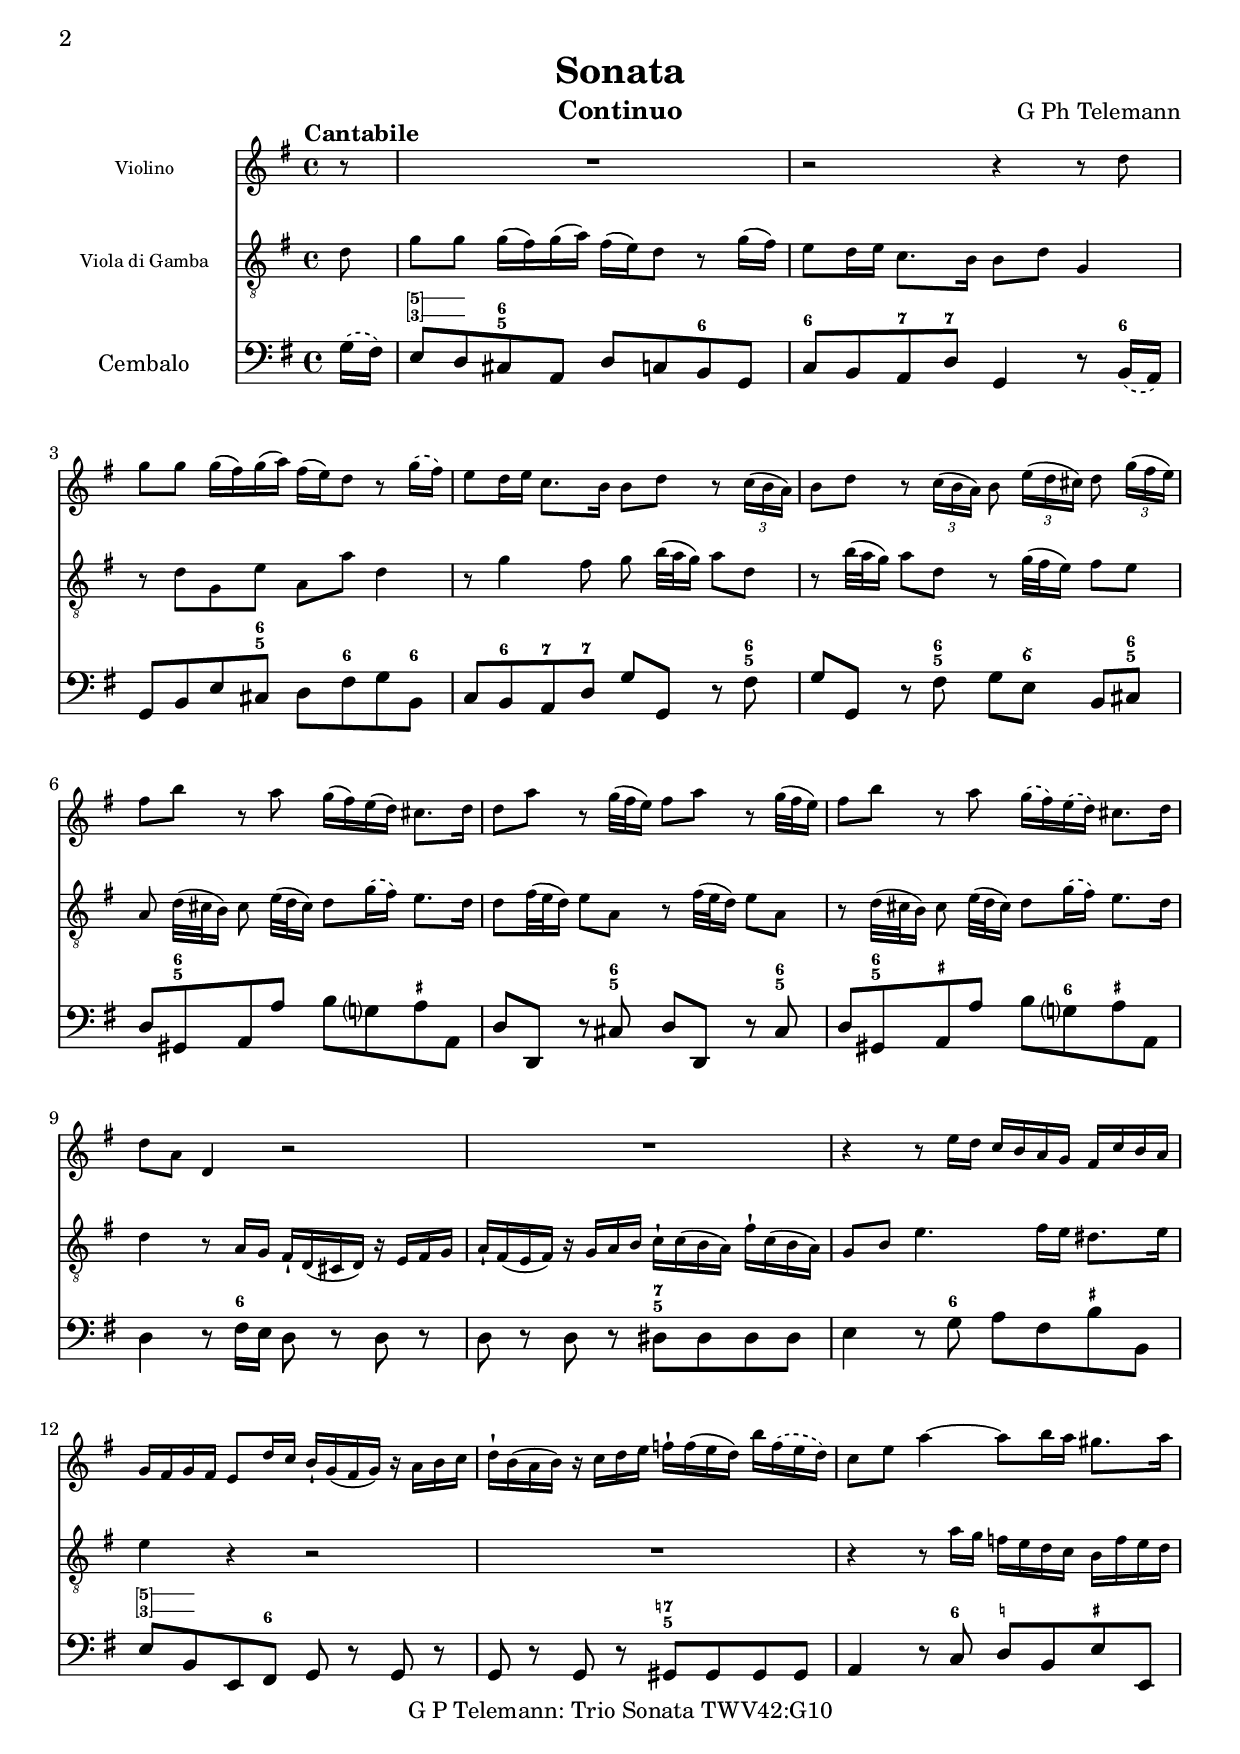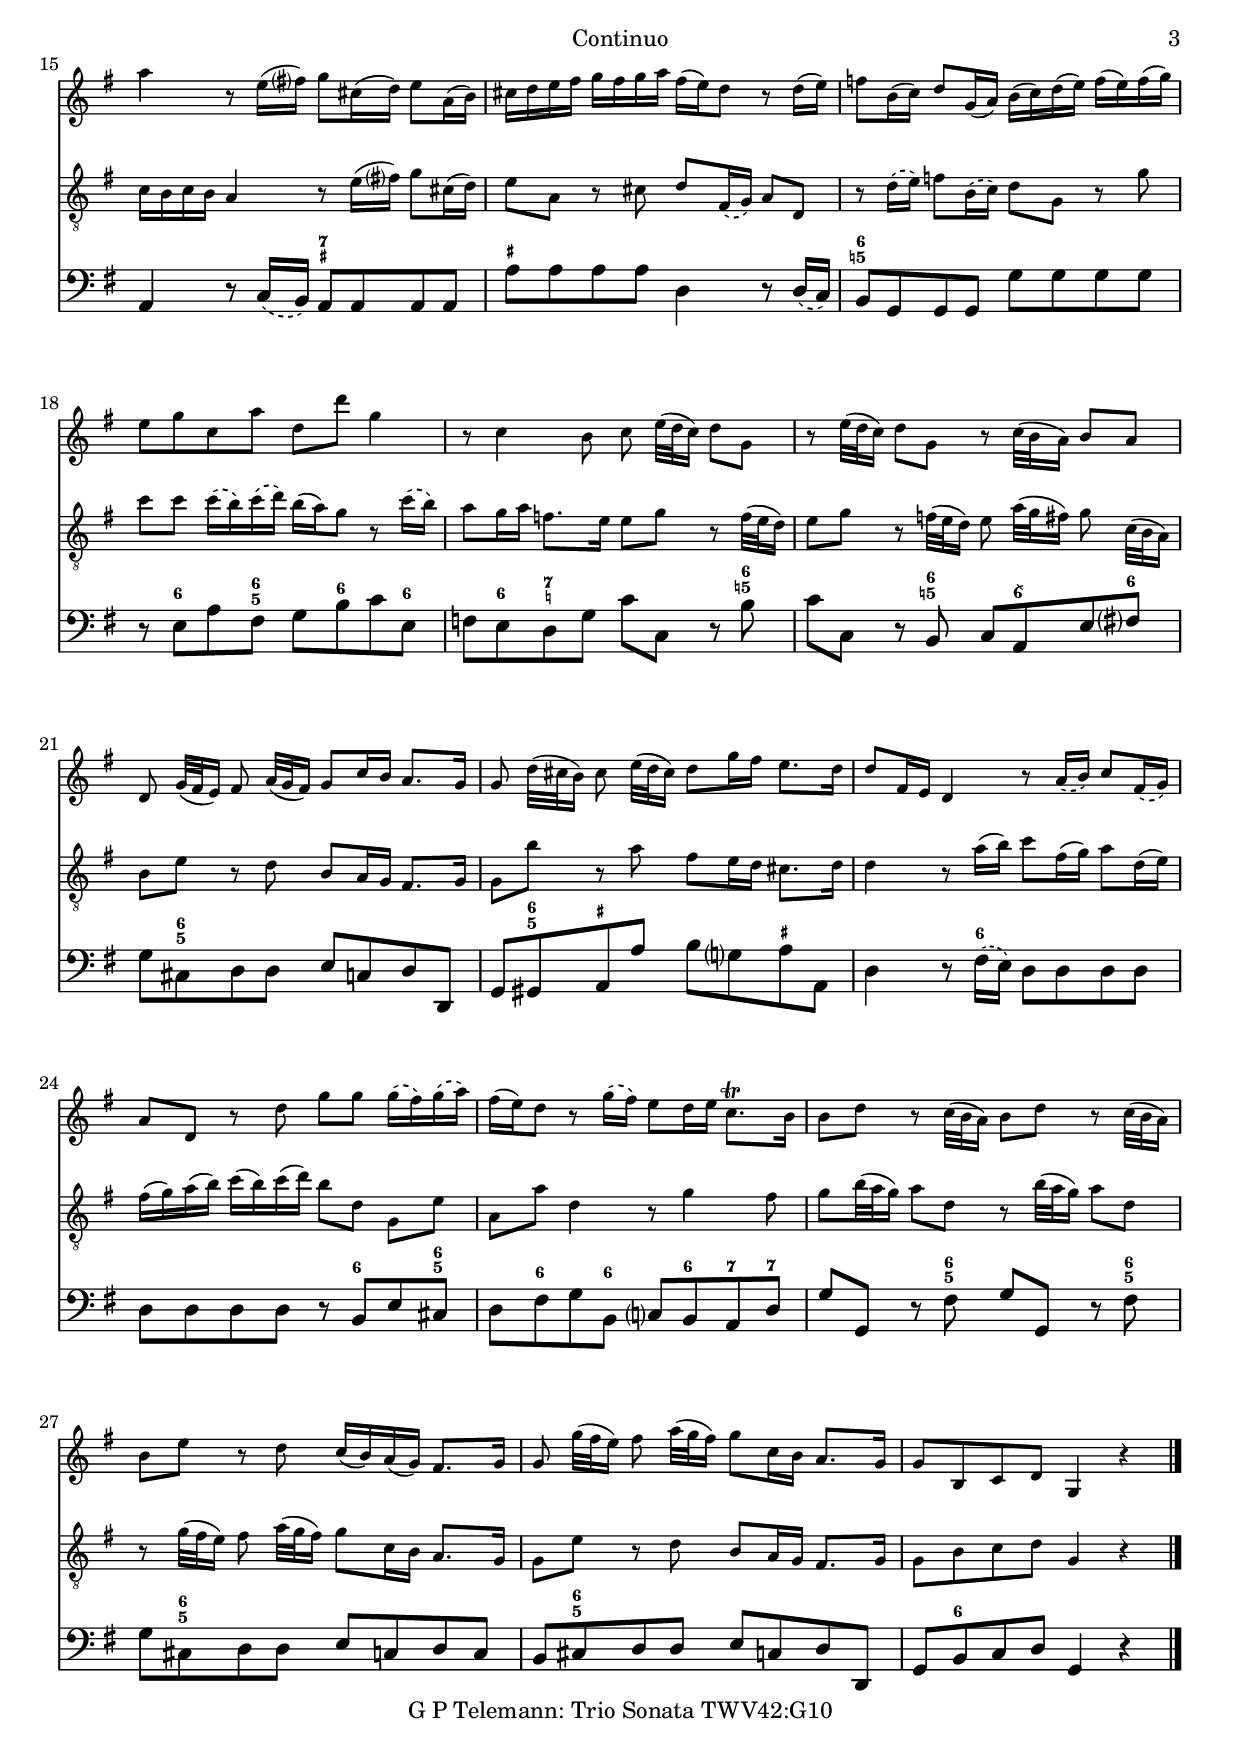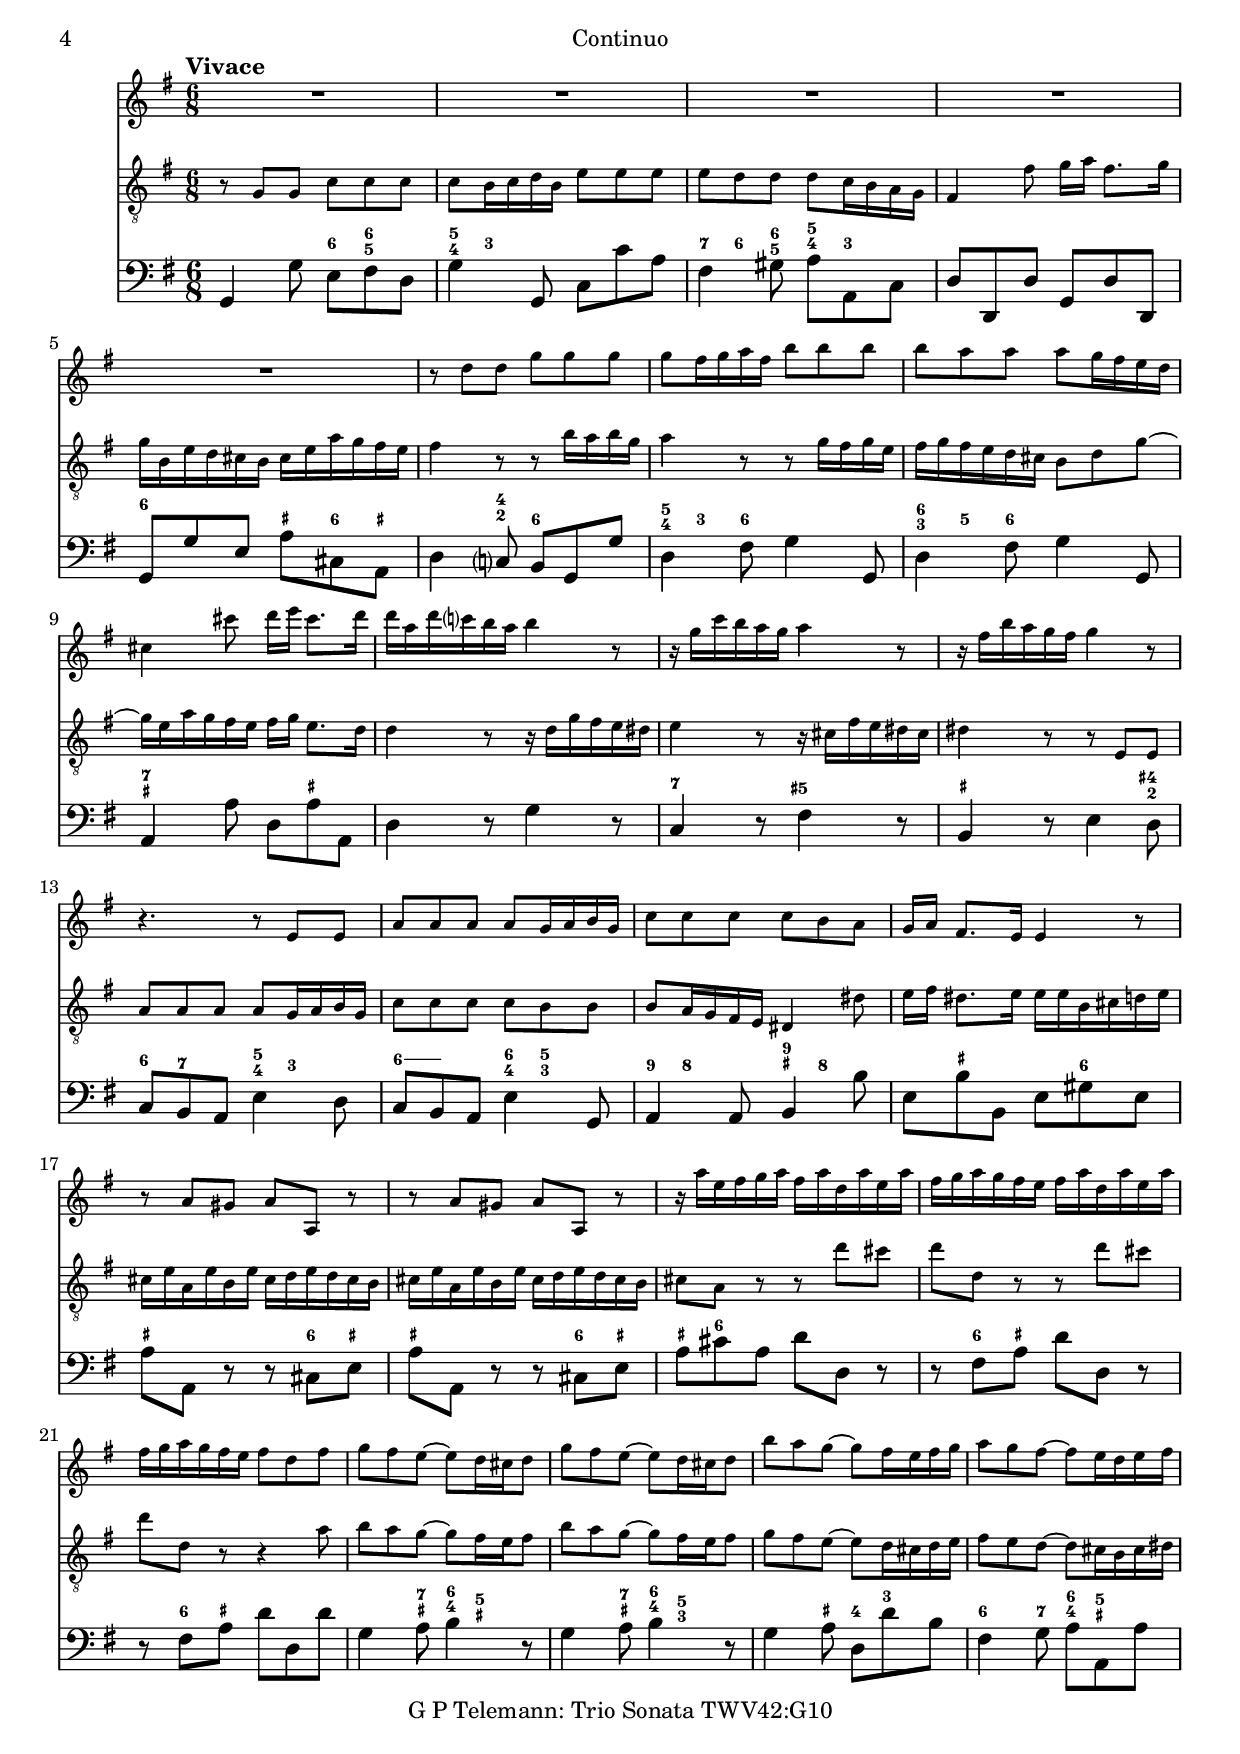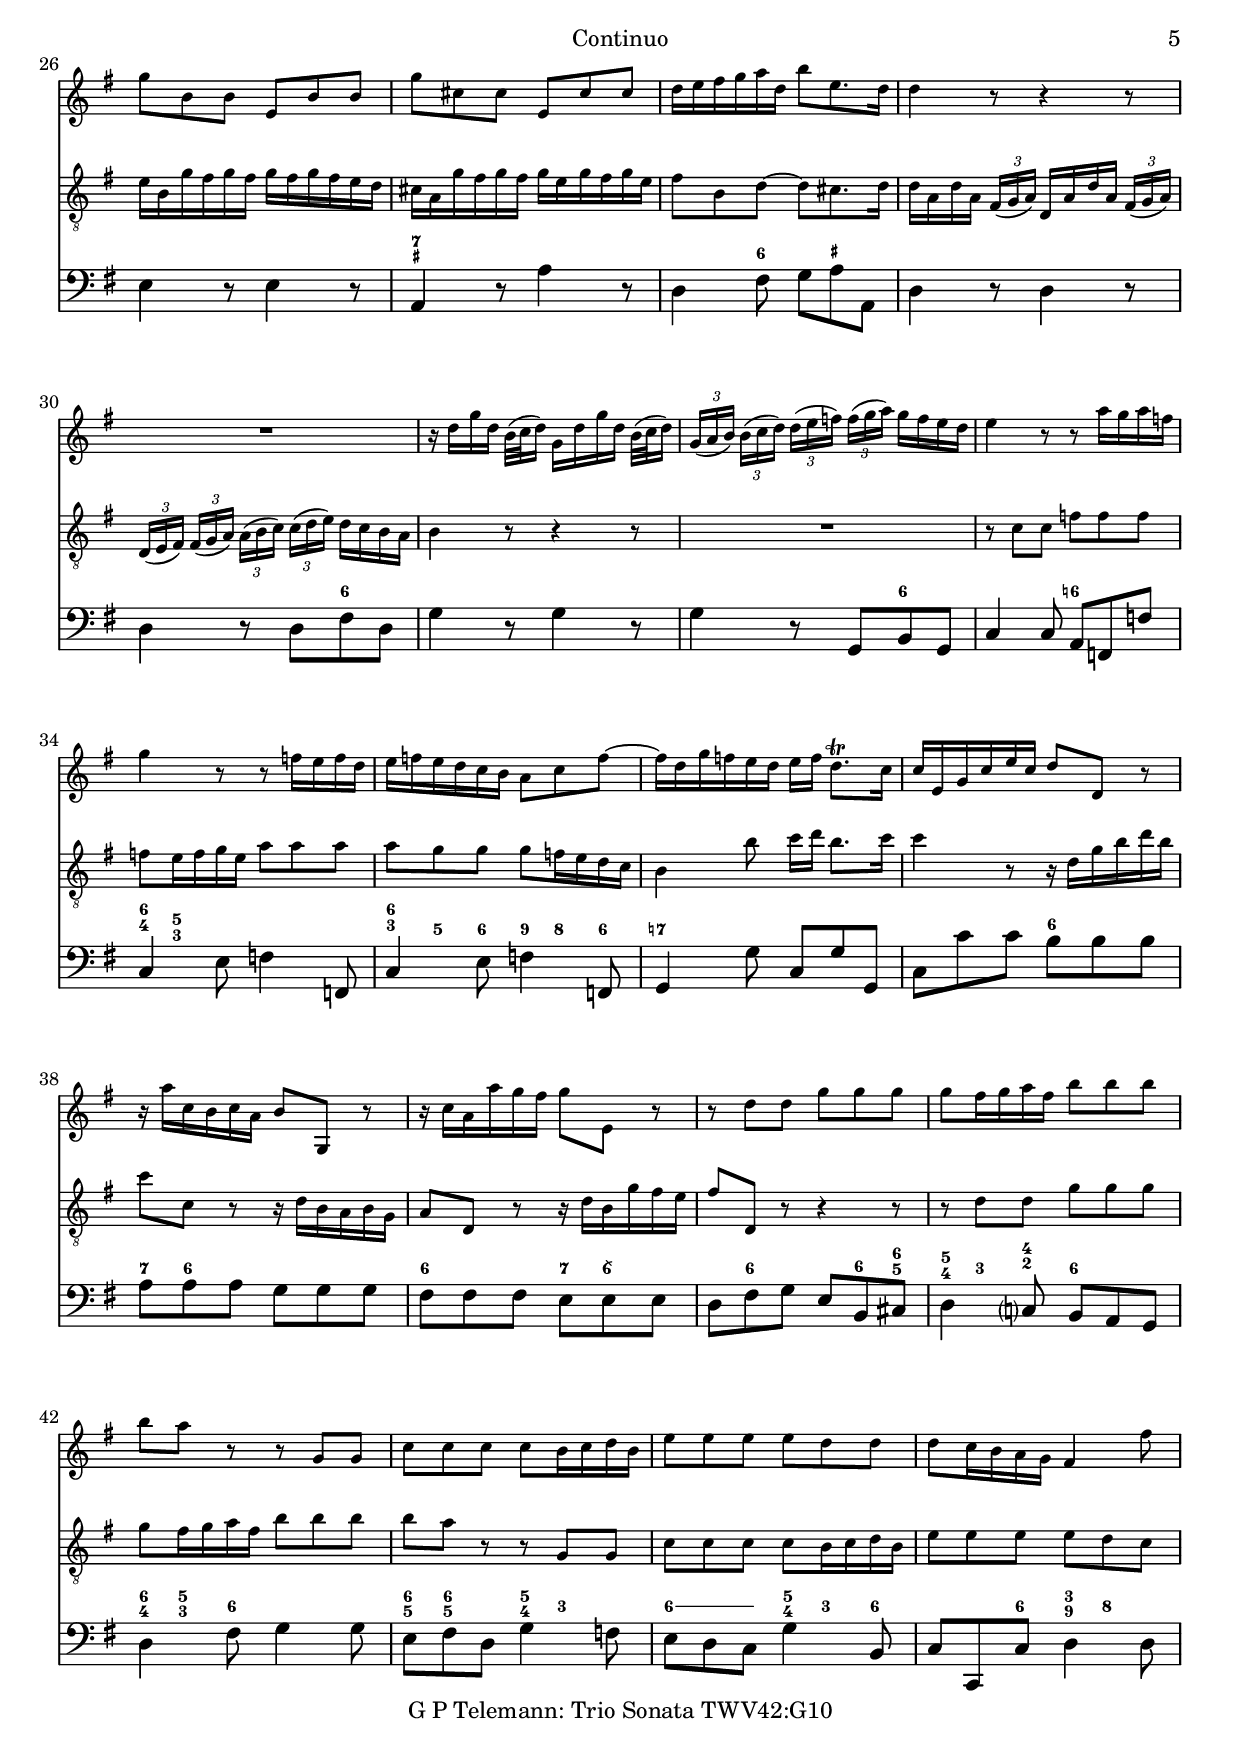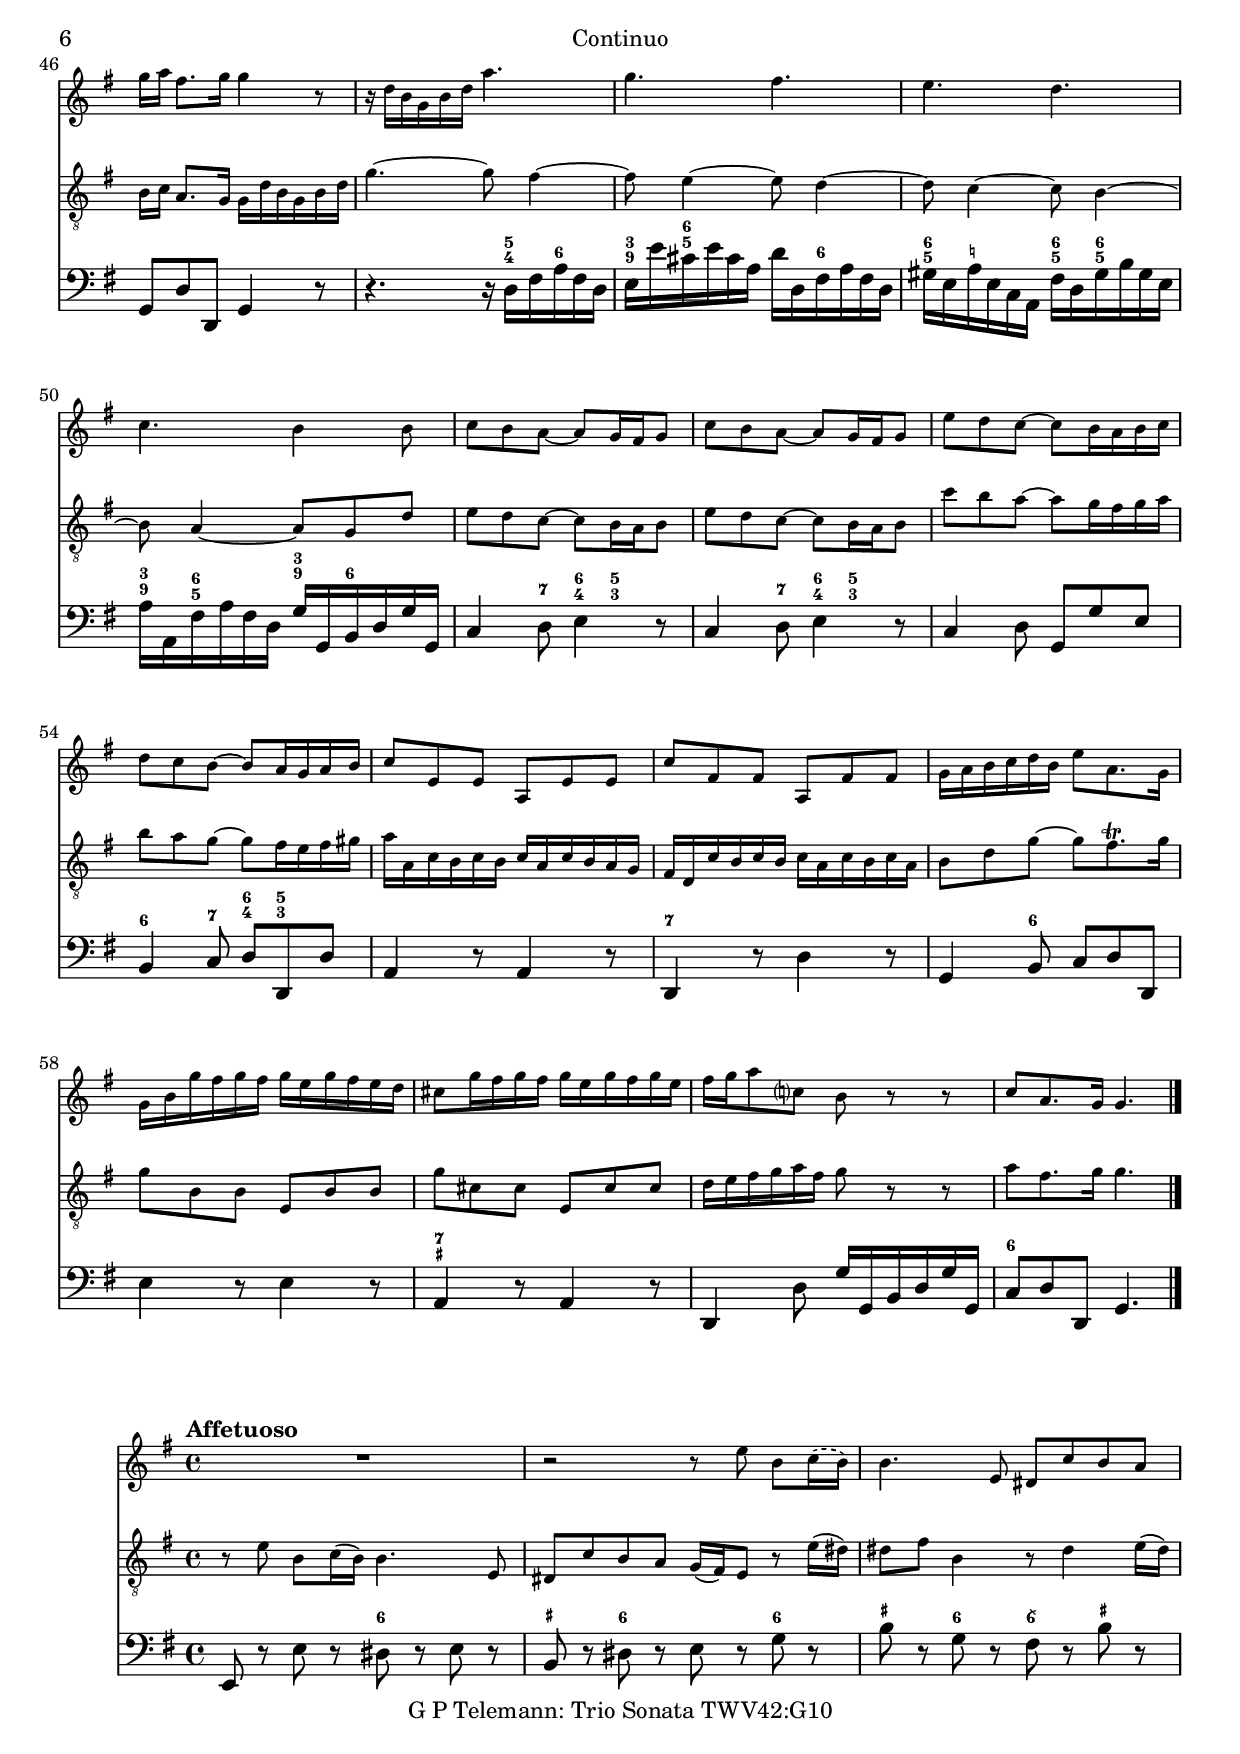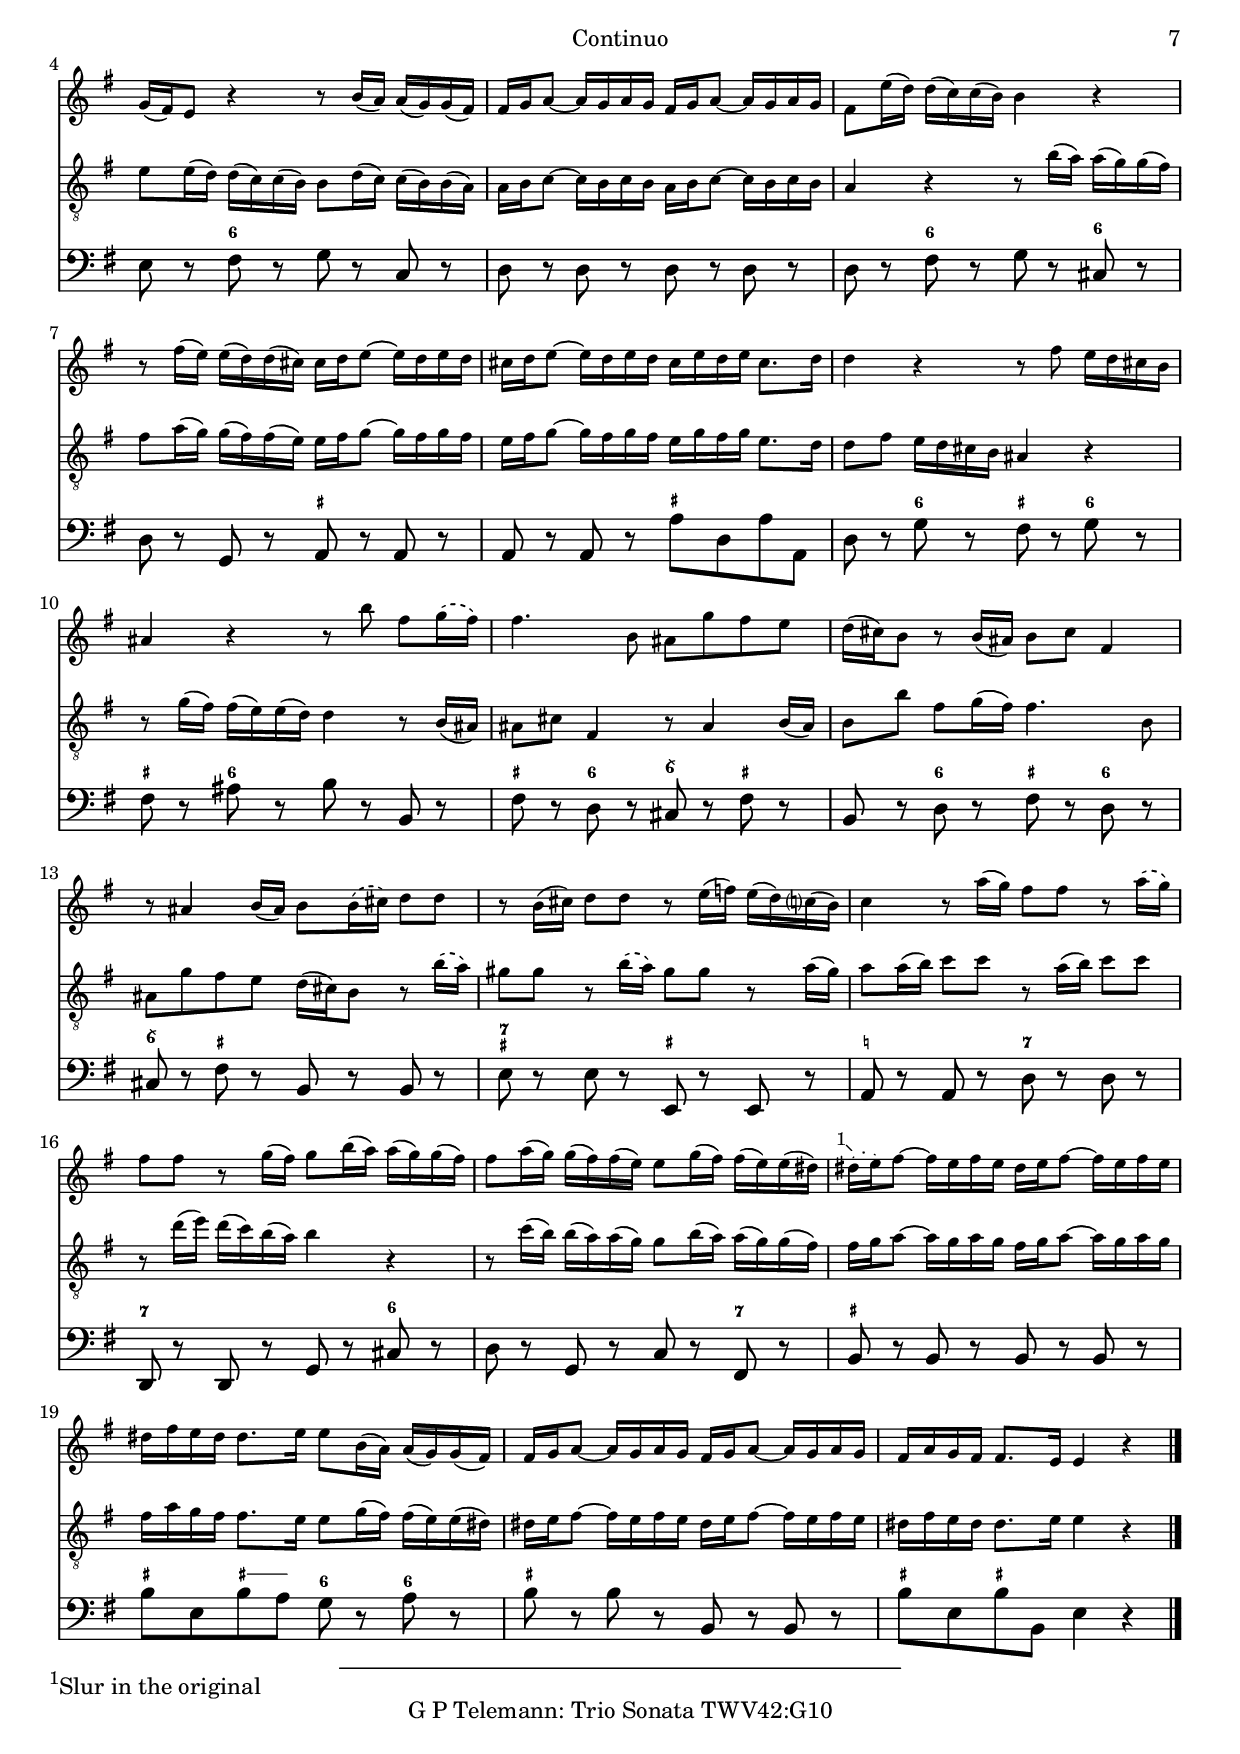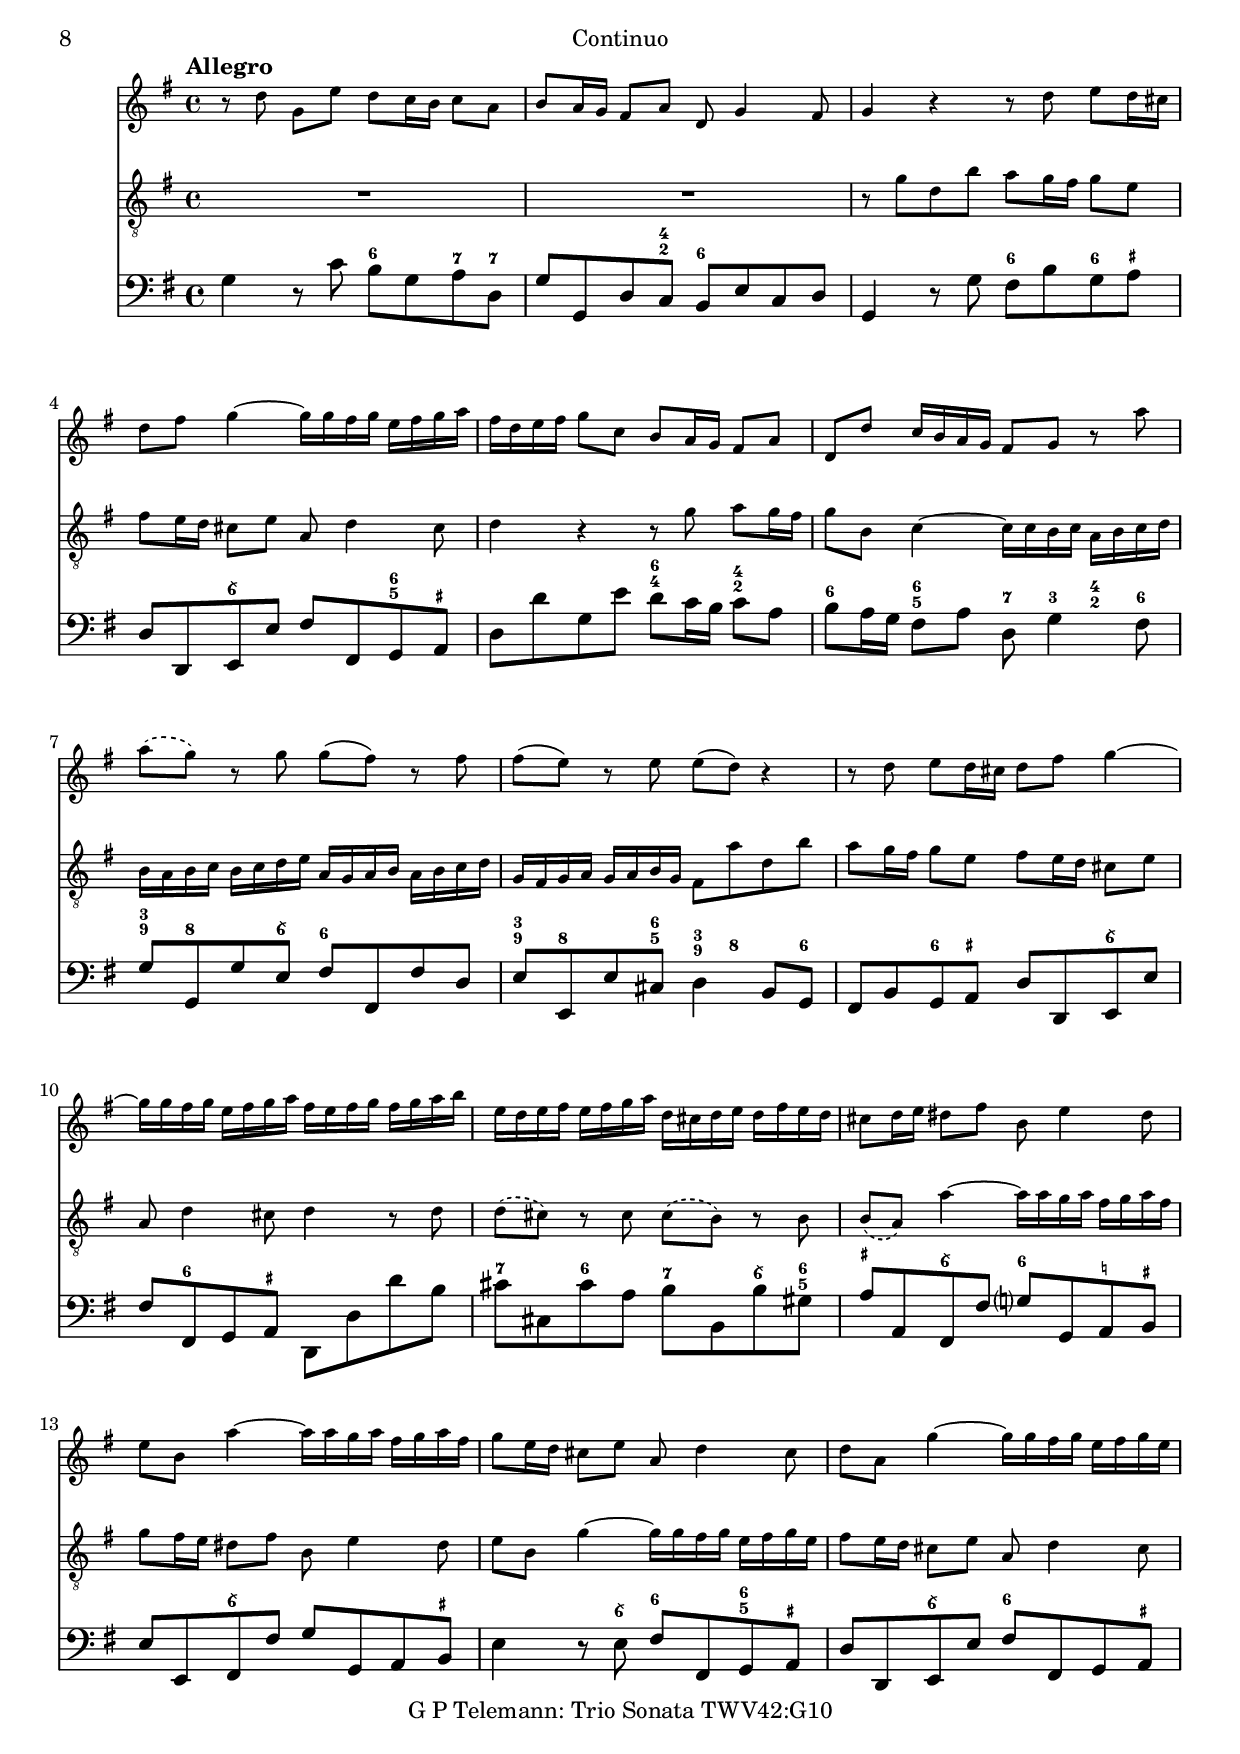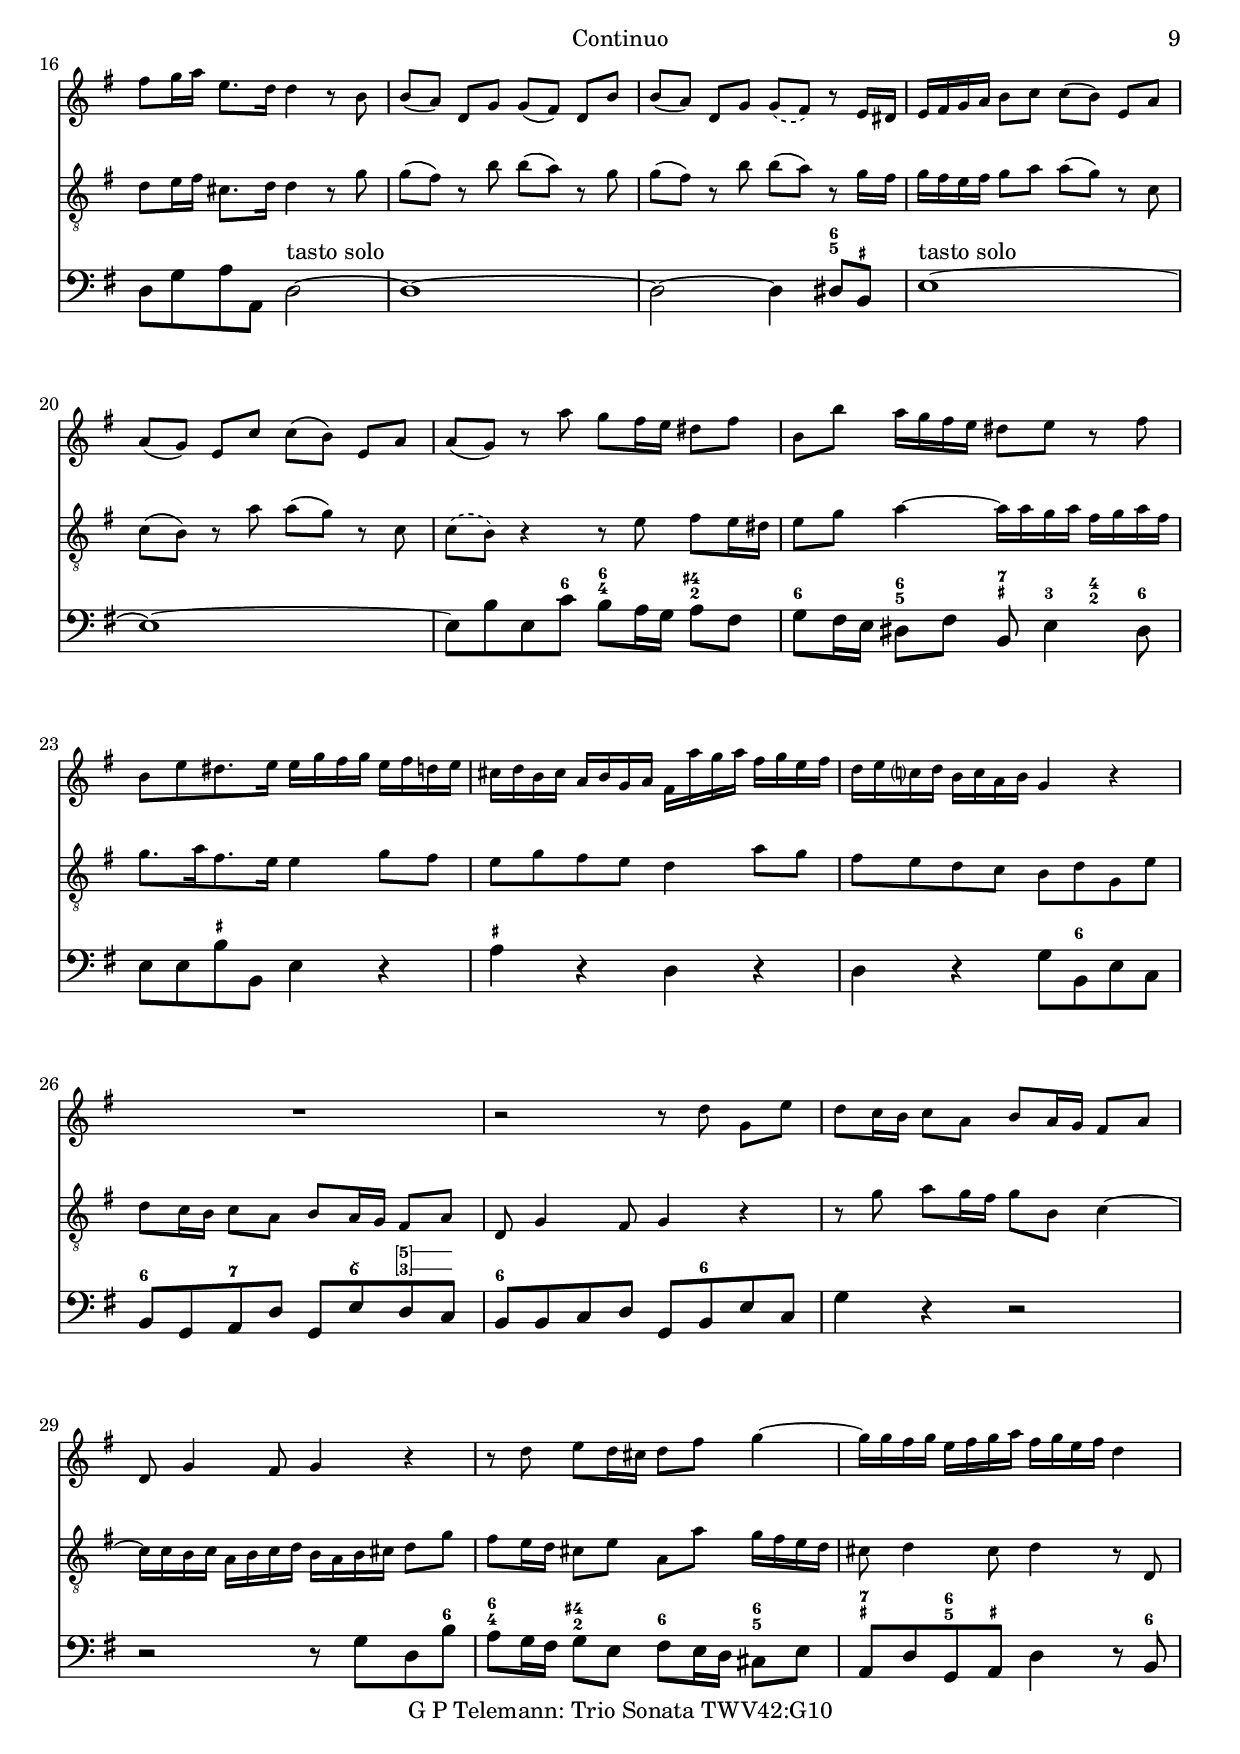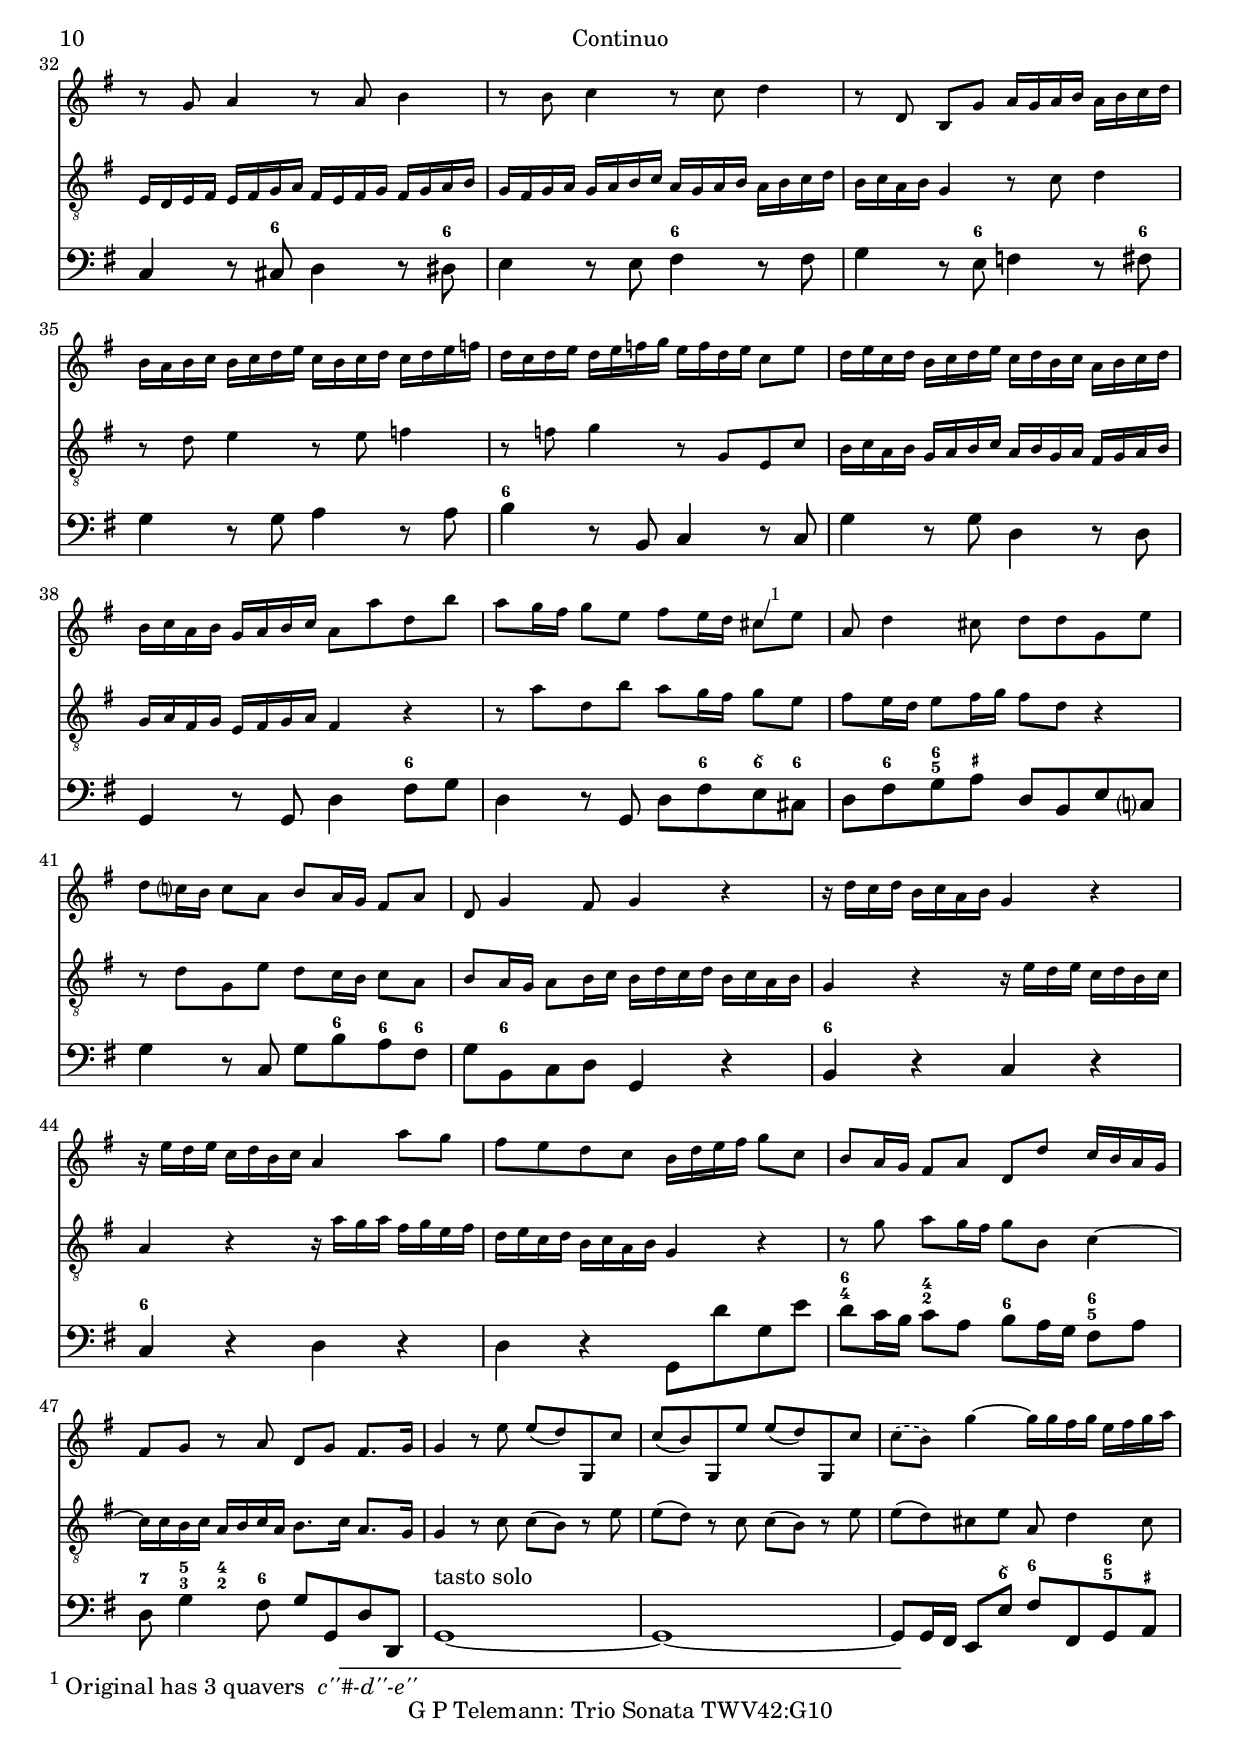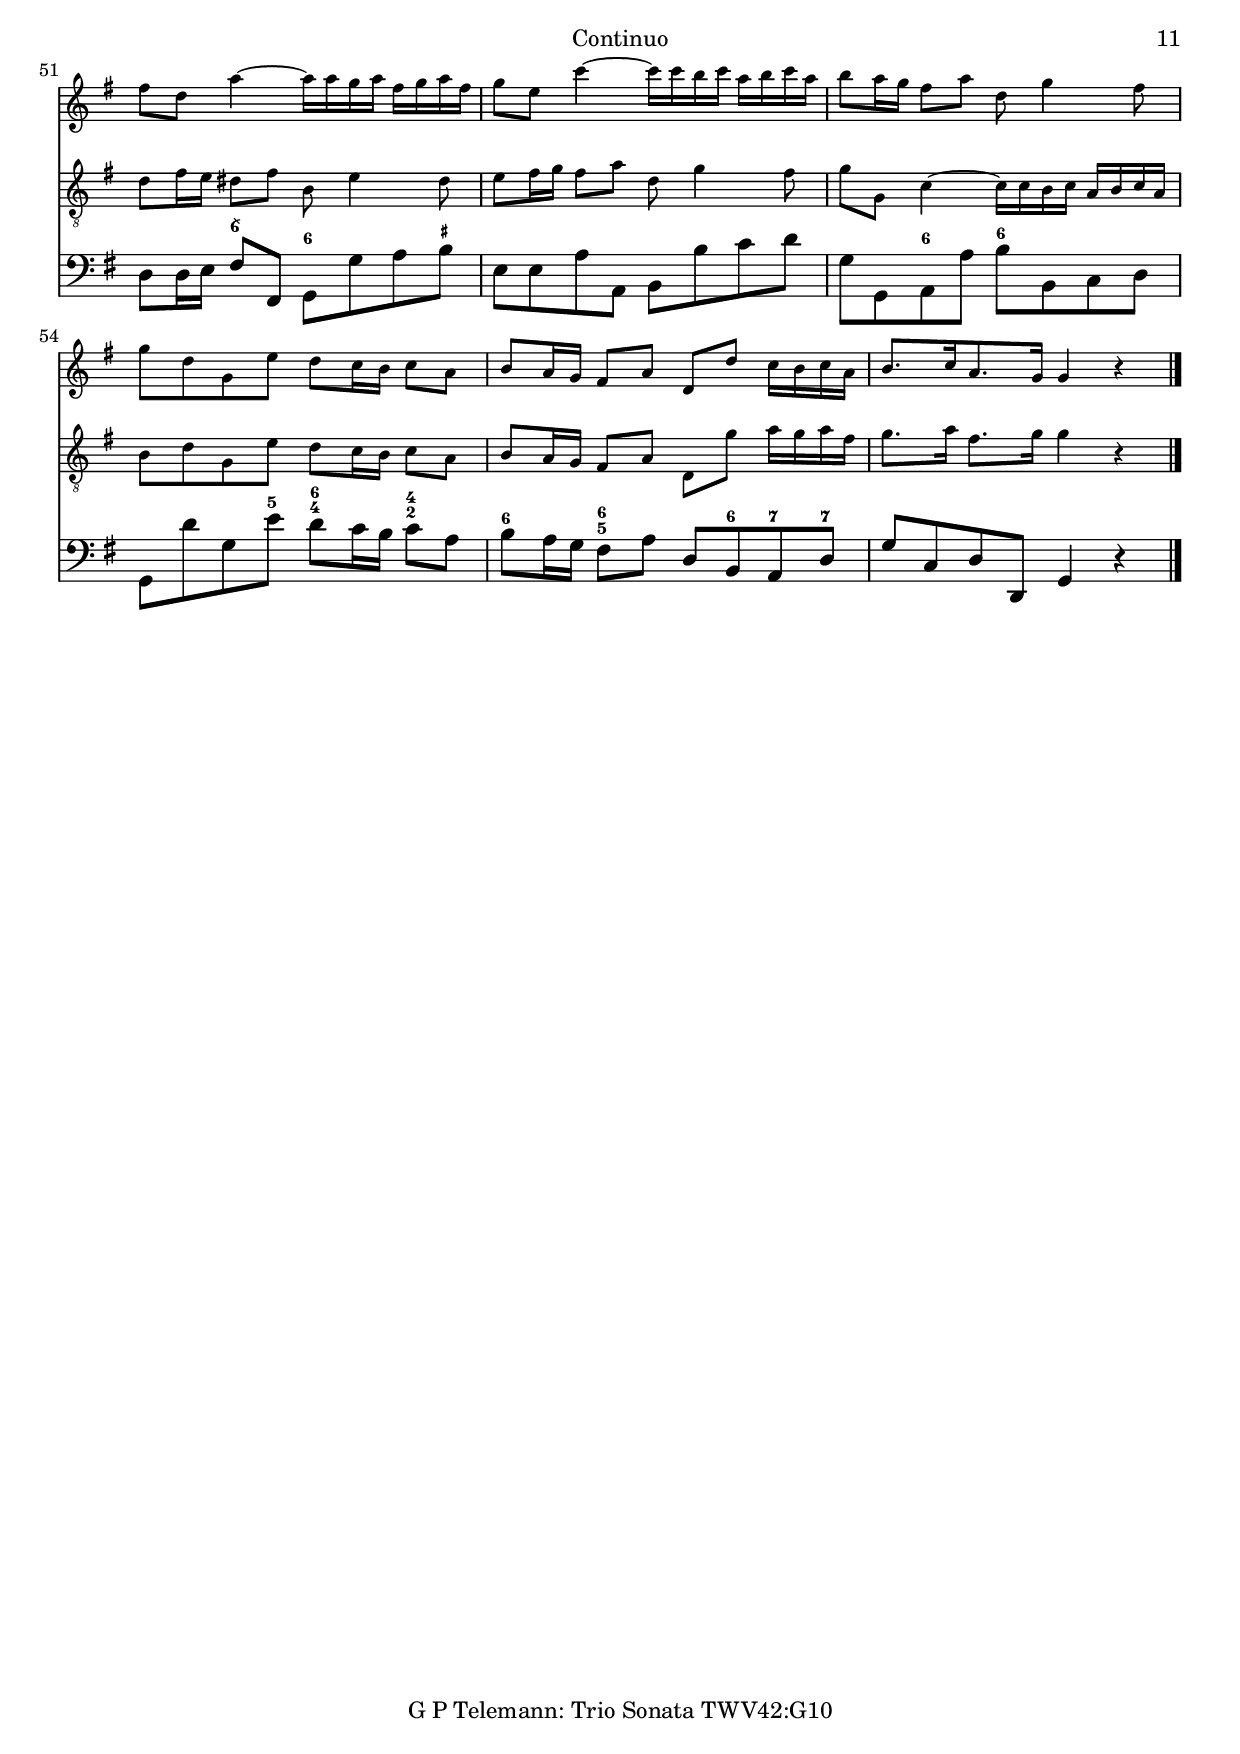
\version "2.18.2"
\language "english"

Instrument = "Continuo"

ClefGamba = \clef "treble_8"

\include "Global.ly"
\version "2.18.2"
\language "english"

\include "Global.ly"

violinA = \relative c'' {
  \globalA
  \clef treble
  r8
  R1
  r2 r4 r8 d |
  g g g16( fs) g( a) fs( e) d8 r \once\slurDashed g16( fs) |
  e8 d16 e c8. b16 b8 d r8 \tuplet 3/2 {c16( b a)} |
  b8 d r \tuplet 3/2 {c16( b a)} b8 \tuplet 3/2 {e16[( d cs])} d8 \tuplet 3/2 {g16[( fs e])} |
  fs8 b r a g16( fs) e( d) cs8. d16 |
  d8 a' r g32( fs e16) fs8 a r g32( fs e16) |
  fs8 b r a \slurDashed g16( fs) e( d) \slurSolid cs8. d16 |
  d8 a d,4 r2
  R1
  r4 r8 e'16 d c b a g fs c' b a |
  g fs g fs e8 d'16 c b-! g( fs g) r a b c |
  d-! b( a b) r c d e f-! f( e d) b' \once\slurDashed f( e d) |
  c8 e a4~ a8 b16 a gs8. a16 |
  a4 r8 e16( fs?) g8 cs,16( d) e8 a,16( b) |
  cs d e fs g fs g a fs( e) d8 r d16( e) |
  f8 b,16( c) d8 g,16( a) b( c) d( e) f( e) f( g) |
  e8 g c, a' d, d' g,4 |
  r8 c,4 b8 c e32([ d c16)] d8 g, |
  r8 e'32( d c16) d8 g, r8 c32( b a16) b8 a |
  d, g32([ fs e16)] fs8 a32([ g fs16)] g8 c16 b a8. g16 |
  g8 d'32([ cs b16)] cs8 e32([ d cs16)] d8 g16 fs e8. d16 |
  d8 fs,16 e d4 r8 \slurDashed a'16( b) c8 fs,16( g) \slurSolid |
  a8 d, r d' g g \slurDashed g16( fs) g( a) \slurSolid |
  fs( e) d8 r \once\slurDashed g16( fs) e8 d16 e c8.\trill b16 |
  b8 d r c32( b a16) b8 d r c32( b a16) |
  b8 e r d c16( b) a( g) fs8. g16 |
  g8 g'32[( fs e16]) fs8 a32[( g fs16]) g8 c,16 b a8. g16 |
  g8 b, c d g,4 r
  \bar "|."
  
}

violinB = \relative c'' {
  \globalB
  \clef treble
  \compressFullBarRests
  R2.*5
  r8 d d g g g |
  g fs16 g a fs b8 b b |
  b a a a g16 fs e d |
  cs4 cs'8 d16[ e] cs8. d16 |
  d a d c? b a b4 r8 |
  r16 g c b a g a4 r8 |
  r16 fs b a g fs g4 r8 |
  r4. r8 e, e |
  a a a a g16 a b g |
  c8 c c c b a |
  g16[ a] fs8. e16 e4 r8 |
  r a gs a a, r |
  r a' gs a a, r |
  r16 a'' e fs g a fs a d, a' e a |
  fs g a g fs e fs a d, a' e a |
  fs g a g fs e fs8 d fs |
  g fs e~ e d16 cs d8 |
  g fs e~ e d16 cs d8 |
  b' a g~ g fs16 e fs g |
  a8 g fs~ fs e16 d e fs |
  g8 b, b e, b' b |
  g' cs, cs e, cs' cs |
  d16 e fs g a d, b'8 e,8. d16 |
  d4 r8 r4 r8 |
  R2.
  r16 d g d b32[( c d16]) g, d' g d b32[( c d16]) |
  \tuplet 3/2 8 {g,16( a b) b([ c d)] d( e f) f[( g a])} g f e d |
  e4 r8 r a16 g a f |
  g4 r8 r f16 e f d |
  e f e d c b a8 c f~ |
  f16 d g f e d e[ f] d8.\trill c16 |
  c e, g c e c d8 d, r |
  r16 a'' c, b c a b8 g, r |
  r16 c' a a' g fs g8 e, r |
  r8 d' d g g g |
  g fs16 g a fs b8 b b |
  b a r r g, g |
  c c c c b16 c d b |
  e8 e e e d d |
  d c16 b a g fs4 fs'8 |
  g16[ a] fs8. g16 g4 r8 |
  r16 d b g b d a'4. |
  g fs |
  e d |
  c b4 b8 |
  c b a~ a g16 fs g8 |
  c b a~ a g16 fs g8 |
  e' d c~ c b16 a b c |
  d8 c b~ b a16 g a b |
  c8 e, e a, e' e |
  c' fs, fs a, fs' fs |
  g16 a b c d b e8 a,8. g16 |
  g16 b g' fs g fs g e g fs e d |
  cs8 g'16 fs g fs g e g fs g e |
  fs g a8 c,? b r r |
  c a8. g16 g4.
  \bar "|."
}

violinC = \relative c'' {
  \globalC
  \clef treble
  R1
  r2 r8 e b \once\slurDashed c16( b) |
  b4. e,8 ds c' b a |
  g16( fs) e8 r4 r8 b'16( a) a( g) g( fs) |
  fs g a8~ a16 g a g fs g a8~ a16 g a g |
  fs8 e'16( d) d( c) c( b) b4 r |
  r8 fs'16( e) e( d) d( cs) cs d e8~ e16 d e d |
  cs d e8~ e16 d e d cs e d e cs8. d16 |
  d4 r r8 fs e16 d cs b |
  as4 r r8 b' fs \once\slurDashed g16( fs) |
  fs4. b,8 as g' fs e |
  d16( cs) b8 r b16( as) b8 cs fs,4 |
  r8 as4 b16( as) b8 \once\slurDashed b16( cs) d8 d |
  r b16( cs) d8 d r e16( f) e( d) c?( b) |
  c4 r8 a'16( g) fs8 fs r \once\slurDashed a16( g) |
  fs8 fs r g16( fs) g8 b16( a) a( g) g( fs) |
  fs8 a16( g) g( fs) fs( e) e8 g16( fs) fs( e) e( ds) |
  \once\slurDotted ds^\footnote #'(-0.5 . 0.5) \markup {"Slur in the original"} ( e) fs8~ fs16 e fs e ds e fs8~ fs16 e fs e |
  ds fs e ds ds8. e16 e8 b16( a) a( g) g( fs) |
  fs g a8~ a16 g a g fs g a8~ a16 g a g |
  fs a g fs fs8. e16 e4 r
  \bar "|."
}

violinD = \relative c'' {
  \globalD
  \clef treble
  r8 d g,[ e'] d c16 b c8 a |
  b a16 g fs8 a d, g4 fs8 |
  g4 r r8 d' e d16 cs |
  d8 fs g4~ g16 g fs g e fs g a |
  fs d e fs g8 c, b a16 g fs8 a |
  d, d' c16 b a g fs8 g r a' |
  \once\slurDashed a( g) r g g( fs) r fs |
  fs( e) r e e( d) r4 |
  r8 d e d16 cs d8 fs g4~ |
  g16 g fs g e fs g a fs e fs g fs g a b |
  e, d e fs e fs g a d, cs d e d fs e d |
  cs8 d16 e ds8 fs b, e4 ds8 |
  e b a'4~ a16 a g a fs g a fs |
  g8 e16 d cs8 e a, d4 cs8 |
  d a g'4~ g16 g fs g e fs g e |
  fs8 g16 a e8. d16 d4 r8 b |
  b([ a)] d, g g[( fs]) d b' |
  b([ a)] d, g \once\slurDashed g( fs) r e16 ds |
  e fs g a b8 c c[( b]) e, a |
  a[( g]) e c' c[( b]) e, a |
  a( g) r a' g fs16 e ds8 fs |
  b, b' a16 g fs e ds8 e r fs |
  b,[ e ds8. e16] e g fs g e fs d e |
  cs d b cs a b g a fs a' g a fs g e fs |
  d e c? d b c a b g4 r |
  R1
  r2 r8 d' g,[ e'] |
  d c16 b c8 a b a16 g fs8 a |
  d, g4 fs8 g4 r |
  r8 d' e d16 cs d8 fs g4~ |
  g 16 g fs g e fs g a fs g e fs d4 |
  r8 g, a4 r8 a b4 |
  r8 b c4 r8 c d4 |
  r8 d, b[ g'] a16 g a b a b c d |
  b a b c b c d e c b c d c d e f |
  d c d e d e f g e f d e c8 e |
  d16 e c d b c d e c d b c a b c d |
  b c a b g a b c a8 a' d, b' |
  a g16 fs g8 e fs e16 d \footnote #'(0.5 . 1.8) \markup {" Original has 3 quavers " \italic "c''#-d''-e''"} cs8 e |
  a,8 d4 cs8 d d g, e' |
  d c?16 b c8 a b a16 g fs8 a |
  d, g4 fs8 g4 r |
  r16 d' c d b c a b g4 r |
  r16 e' d e c d b c a4 a'8 g |
  fs e d c b16 d e fs g8 c, |
  b a16 g fs8 a d, d' c16 b a g |
  fs8 g r a d, g fs8. g16 |
  g4 r8 e' e( d) g,, c' |
  c( b) g, e'' e( d) g,, c' |
  \once\slurDashed c( b) g'4~ g16 g fs g e fs g a |
  fs8 d a'4~ a16 a g a fs g a fs |
  g8 e c'4~ c16 c b c a b c a |
  b8 a16 g fs8 a d, g4 fs8 |
  g d g, e' d c16 b c8 a |
  b a16 g fs8 a d, d' c16 b c a |
  b8.[ c16 a8. g16] g4 r
  \bar "|."
}

\version "2.18.2"
\language "english"

\include "Global.ly"

gambaA = \relative c' {
  \globalA
  \ClefGamba
  d8 |
  g g g16( fs) g( a) fs( e) d8 r g16( fs) |
  e8 d16 e c8. b16 b8 d g,4 |
  r8 d' g, e' a, a' d,4 |
  r8 g4 fs8 g b32[( a g16]) a8 d, |
  r b'32[( a g16]) a8 d, r g32[( fs e16]) fs8 e |
  a, d32[( cs b16]) cs8 e32[( d cs16]) d8 \once\slurDashed g16( fs) e8. d16 |
  d8[ fs32( e d16]) e8 a, r fs'32[( e d16]) e8 a, |
  r d32[( cs b16]) cs8 e32[( d cs16]) d8 \once\slurDashed g16( fs) e8. d16 |
  d4 r8 a16 g fs-! d( cs d) r e fs g |
  a-! fs( e fs) r g a b c-! c( b a) fs'-! c( b a) |
  g8 b e4. fs16 e ds8. e16 |
  e4 r r2 |
  R1
  r4 r8 a16 g f e d c b f' e d |
  c b c b a4 r8 e'16( fs?) g8 cs,16( d) |
  e8 a, r cs d \slurDashed fs,16( g) a8 d, |
  r d'16( e) f8 b,16( c) d8 g, r g' |
  c c c16( b) c( d) \slurSolid b( a) g8 r \once\slurDashed c16( b) |
  a8 g16 a f8. e16 e8 g r f32( e d16) |
  e8 g r f32( e d16) e8 a32[( g fs16]) g8 c,32[( b a16]) |
  b8 e r d b a16 g fs8. g16 |
  g8 b' r a fs e16 d cs8. d16 |
  d4 r8 a'16( b) c8 fs,16( g) a8 d,16( e) |
  fs( g) a( b) c( b) c( d) b8[ d,] g, e' |
  a, a' d,4 r8 g4 fs8 |
  g b32( a g16) a8 d, r b'32( a g16) a8 d, |
  r g32( fs e16) fs8 a32[( g fs16]) g8 c,16 b a8. g16 |
  g8 e' r d b a16 g fs8. g16 |
  g8 b c d g,4 r
  \bar "|."
}

gambaB = \relative c' {
  \globalB
  \ClefGamba
  r8 g g c c c |
  c b16 c d b e8 e e |
  e d d d c16 b a g |
  fs4 fs'8 g16[ a] fs8. g16 |
  g b, e d cs b cs e a g fs e |
  fs4 r8 r b16 a b g |
  a4 r8 r g16 fs g e |
  fs g fs e d cs b8 d g~ |
  g16 e a g fs e fs[ g] e8. d16 |
  d4 r8 r16 d g fs e ds |
  e4 r8 r16 cs fs e ds cs |
  ds4 r8 r e, e |
  a a a a g16 a b g |
  c8 c c c b b |
  b a16 g fs e ds4 ds'8 |
  e16[ fs] ds8. e16 e e b cs d e |
  cs e a, e' b e cs d e d cs b |
  cs e a, e' b e cs d e d cs b |
  cs8 a r r d' cs |
  d d, r r d' cs |
  d d, r r4 a'8 |
  b a g~ g fs16 e fs8 |
  b a g~ g fs16 e fs8 |
  g fs e~ e d16 cs d e |
  fs8 e d~ d cs16 b cs ds |
  e b g' fs g fs g fs g fs e d |
  cs a g' fs g fs g e g fs g e |
  fs8 b, d~ d cs8. d16 |
  d a d a \tuplet 3/2 {fs[( g a])} d, a' d a \tuplet 3/2 {fs[( g a])} |
  \tuplet 3/2 8 {d,[( e fs]) fs( g a) a[( b c]) c( d e)} d[ c b a] |
  b4 r8 r4 r8
  R2.
  r8 c c f f f |
  f e16 f g e a8 a a |
  a g g g f16 e d c |
  b4 b'8 c16[ d] b8. c16 |
  c4 r8 r16 d, g b d b |
  c8 c, r r16 d b a b g |
  a8 d, r8 r16 d' b g' fs e |
  fs8 d, r r4 r8 |
  r8 d' d g g g |
  g fs16 g a fs b8 b b |
  b a r r g, g |
  c c c c b16 c d b |
  e8 e e e d c |
  b16[ c] a8. g16 g d' b g b d |
  g4.~g8 fs4~ |
  fs8 e4~ e8 d4 ~ |
  d8 c4~ c8 b4~ |
  b8 a4~ a8 g d' |
  e d c~ c b16 a b8 |
  e d c~ c b16 a b8 |
  c' b a~ a g16 fs g a |
  b8 a g~ g fs16 e fs gs |
  a a, c b c b c a c b a g |
  fs d c' b c b c a c b c a |
  b8 d g~ g fs8.\trill g16 |
  g8 b, b e, b' b |
  g' cs, cs e, cs' cs |
  d16 e fs g a fs g8 r r |
  a fs8. g16 g4.
  \bar "|."
}

gambaC = \relative c' {
  \globalC
  \ClefGamba
  r8 e b c16( b) b4. e,8 |
  ds8 c' b a g16( fs) e8 r e'16( ds) |
  ds8 fs b,4 r8 ds4 e16( ds) |
  e8 e16( d) d( c) c( b) b8 d16( c) c( b) b( a) |
  a b c8~ c16 b c b a b c8~ c16 b c b |
  a4 r r8 b'16( a) a( g) g( fs) |
  fs8 a16( g) g( fs) fs( e) e fs g8~ g16 fs g fs |
  e fs g8~ g16 fs g fs e g fs g e8. d16 |
  d8 fs e16 d cs b as4 r |
  r8 g'16( fs) fs( e) e( d) d4 r8 b16( as) |
  as8 cs fs,4 r8 as4 b16( as) |
  b8 b' fs g16( fs) fs4. b,8 |
  as g' fs e d16( cs) b8 r \slurDashed b'16( a) |
  gs8 gs r b16( a) \slurSolid gs8 gs r a16( gs) |
  a8 a16( b) c8 c r a16( b) c8 c |
  r d16( e) d( c) b( a) b4 r |
  r8 c16( b) b( a) a( g) g8 b16( a) a( g) g( fs) |
  fs g a8~ a16 g a g fs g a8~ a16 g a g |
  fs a g fs fs8. e16 e8 g16( fs) fs( e) e( ds) |
  ds e fs8~ fs16 e fs e ds e fs8~ fs16 e fs e |
  ds fs e ds ds8. e16 e4 r
  \bar "|."
}

gambaD = \relative c' {
  \globalD
  \ClefGamba
  \compressFullBarRests
  R1*2
  r8 g' d b' a g16 fs g8 e |
  fs e16 d cs8 e a, d4 cs8 |
  d4 r r8 g a g16 fs |
  g8 b, c4~ c16 c b c a b c d |
  b a b c b c d e a, g a b a b c d |
  g, fs g a g a b g fs8 a' d, b' |
  a g16 fs g8 e fs e16 d cs8 e |
  a, d4 cs8 d4 r8 d |
  \slurDashed d( cs) r cs cs( b) r b |
  b( a) \slurSolid a'4~ a16 a g a fs g a fs |
  g8 fs16 e ds8 fs b, e4 ds8 |
  e b g'4~ g16 g fs g e fs g e |
  fs8 e16 d cs8 e a, d4 cs8 |
  d8 e16 fs cs8. d16 d4 r8 g |
  g( fs) r b b( a) r g |
  g( fs) r b b( a) r g16 fs |
  g fs e fs g8 a a( g) r c, |
  c( b) r8 a' a( g) r c, |
  \once\slurDashed c( b) r4 r8 e fs e16 ds |
  e8 g a4~ a16 a g a fs g a fs |
  g8.[ a16 fs8. e16] e4 g8 fs |
  e g fs e d4 a'8 g |
  fs e d c b d g, e' |
  d c16 b c8 a b a16 g fs8 a |
  d, g4 fs8 g4 r |
  r8 g' a g16 fs g8 b, c4~ |
  c16 c b c a b c d b a b cs d8 g |
  fs e16 d cs8 e a, a' g16 fs e d |
  cs8 d4 cs8 d4 r8 d, |
  e16 d e fs e fs g a fs e fs g fs g a b |
  g fs g a g a b c a g a b a b c d |
  b c a b g4 r8 c d4 |
  r8 d e4 r8 e f4 |
  r8 f g4 r8 g, e c' |
  b16 c a b g a b c a b g a fs g a b |
  g a fs g e fs g a fs4 r |
  r8 a' d, b' a g16 fs g8 e |
  fs e16 d e8 fs16 g fs8 d r4 |
  r8 d g, e' d c16 b c8 a |
  b a16 g a8 b16 c b d c d b c a b |
  g4 r r16 e' d e c d b c |
  a4 r r16 a' g a fs g e fs |
  d e c d b c a b g4 r |
  r8 g' a g16 fs g8 b, c4~ |
  c16 c b c a b c a b8. c16 a8. g16 |
  g4 r8 c c( b) r e |
  e( d) r c c( b) r e |
  e( d) cs e a, d4 cs8 |
  d fs16 e ds8 fs b, e4 ds8 |
  e fs16 g fs8 a d, g4 fs8 |
  g g, c4~ c16 c b c a b c a |
  b8 d g, e' d c16 b c8 a |
  b a16 g fs8 a d, g' a16 g a fs |
  g8. a16 fs8. g16 g4 r
  \bar "|."
}

\version "2.18.2"
\language "english"

\include "Global.ly"

bassoA = \relative c {
  \globalA
  \clef bass
  \once\slurDashed g'16( fs) |
  e8 d cs a d c b g |
  c b a d g,4 r8 \once\slurDashed b16( a) |
  g8 b e cs d fs g b, |
  c b a d g g, r fs' |
  g g, r fs' g e b[ cs] |
  d gs, a a' b g? a a, |
  d d, r cs' d d, r cs' |
  d gs, a a' b g? a a, |
  d4 r8 fs16 e d8 r d r |
  d r d r ds ds ds ds |
  e4 r8 g a fs b b, |
  e b e, fs g r g r |
  g r g r gs gs gs gs |
  a4 r8 c d b e e, |
  a4 r8 \once\slurDashed c16( b) a8 a a a |
  a' a a a d,4 r8 \once\slurDashed d16( c) |
  b8 g g g g' g g g |
  r e a fs g b c e, |
  f e d g c c, r b' |
  c c, r b c a e' fs? |
  g cs, d d e c d d, |
  g gs a a' b g? a a, |
  d4 r8 \once\slurDashed fs16( e) d8 d d d |
  d d d d r b e cs |
  d fs g b, c? b a d |
  g g, r fs' g g, r fs' |
  g cs, d d e c d c |
  b cs d d e c d d, |
  g b c d g,4 r
  \bar "|."
}

figuresA = \figuremode {
  <_>8
  \bassFigureExtendersOn <[5 3]> <5 3> \bassFigureExtendersOff <6 5\!>4 <_> <6>
  <6> <7>8 <7> <_>4. <6>8
  <_>4 <_>8 <6 5> <_> <6> <_> <6>
  <_> <6> <7> <7> <_>4. <6 5>8
  <_>4. <6 5>8 <_> <6\\> <_> <6 5>
  <_> <6 5> <_>4 <_> <_+>
  <_>4. <6 5>8 <_>4. <6 5>8
  <_> <6 5> <_+> <_> <_> <6> <_+>4
  <_>4. <6>8 <_>4 <_>
  <_> <_> <7 5> <_>
  <_>4. <6>8 <_>4 <_+>
  \bassFigureExtendersOn <[5 3]>8 <5 3> \bassFigureExtendersOff <_> <6> <_>4 <_>
  <_> <_> <7! 5> <_>
  <_>4. <6>8 <_!>4 <_+>
  <_> <_> <7 _+> <_>
  <_+> <_> <_> <_>
  <6 5!> <_> <_> <_>
  <_>8 <6> <_> <6 5> <_> <6> <_> <6>
  <_> <6> <7 _!>4 <_>4. <6 5!>8
  <_>4. <6 5!>8 <_> <6\\> <_> <6>
  <_> <6 5> <_>4 <_> <_>
  <_>8 <6 5> <_+>4 <_> <_+>
  <_>4. <6>8 <_>4 <_>
  <_> <_> <_>8 <6> <_> <6 5>
  <_> <6> <_> <6> <_> <6> <7> <7>
  <_>4. <6 5>8 <_>4. <6 5>8
  <_> <6 5> <_>4 <_> <_>
  <_>8 <6 5> <_>4 <_> <_>
  <_>8 <6> <_>4 <_>
}

bassoB = \relative c {
  \globalB
  \clef bass
  g4 g'8 e fs d g4 g,8 c c' a |
  fs4 gs8 a a, c |
  d d, d' g, d' d, |
  g g' e a cs, a |
  d4 c?8 b g g' |
  d4 fs8 g4 g,8 |
  d'4 fs8 g4 g,8 |
  a4 a'8 d, a' a, |
  d4 r8 g4 r8 |
  c,4 r8 fs4 r8 |
  b,4 r8 e4 d8 |
  c b a e'4 d8 |
  c b a e'4 g,8 |
  a4 a8 b4 b'8 |
  e, b' b, e gs e |
  a a, r r cs e |
  a a, r r cs e |
  a cs a d d, r |
  r fs a d d, r |
  r fs a d d, d' |
  g,4 a8 b4 r8 |
  g4 a8 b4 r8 |
  g4 a8 d, d' b |
  fs4 g8 a a, a' |
  e4 r8 e4 r8 |
  a,4 r8 a'4 r8 |
  d,4 fs8 g a a, |
  d4 r8 d4 r8 |
  d4 r8 d fs d |
  g4 r8 g4 r8 |
  g4 r8 g, b g |
  c4 c8 a f f' |
  c4 e8 f4 f,8 |
  c'4 e8 f4 f,8 |
  g4 g'8 c, g' g, |
  c c' c b b b |
  a a a g g g |
  fs fs fs e e e |
  d fs g e b cs |
  d4 c?8 b a g |
  d'4 fs8 g4 g8 |
  e fs d g4 f8 |
  e d c g'4 b,8 |
  c c, c' d4 d8 |
  g, d' d, g4 r8 |
  r4. r16 d' fs a fs d |
  e e' cs e cs a d d, fs a fs d |
  gs e a e c a fs' d gs b gs e |
  a a, fs' a fs d g g, b d g g, |
  c4 d8 e4 r8 |
  c4 d8 e4 r8 |
  c4 d8 g, g' e |
  b4 c8 d d, d' |
  a4 r8 a4 r8 |
  d,4 r8 d'4 r8 |
  g,4 b8 c d d, |
  e'4 r8 e4 r8 |
  a,4 r8 a4 r8 |
  d,4 d'8 g16 g, b d g g, |
  c8 d d, g4.
  \bar "|."
}

figuresB = \figuremode {
  <_>4. <6>8 <6 5> <_>
  <5 4>8 <3> <_> <_>4.
  <7>8 <6> <6 5> <5 4> <3> <_>
  <_>4. <_>
  <6> <_+>8 <6> <_+>
  <_>4 <4 2>8 <6>4.
  <5 4>8 <3> <6> <_>4.
  <6 3>8 <5> <6> <_>4.
  <7 _+> <_>8 <_+> <_>
  <_>4. <_>
  <7> <5+>
  <_+> <_>4 <4+ 2>8
  <6> <7> <_> <5 4> <3> <_>
  \bassFigureExtendersOn <6> <6> \bassFigureExtendersOff <_> <6 4> <5 3> <_>
  <9> <8> <_> <9 _+> <8> <_>
  <_> <_+> <_> <_> <6> <_>
  <_+> <_> <_> <_> <6> <_+>
  <_+> <_> <_> <_> <6> <_+>
  <_+> <6> <_> <_>4.
  <_>8 <6> <_+> <_>4.
  <_>8 <6> <_+> <_>4.
  <_>8 <_> <7 _+> <6 4> <5 _+> <_>
  <_> <_> <7 _+> <6 4> <5 3> <_>
  <_> <_> <_+> <4> <3> <_>
  <6>4 <7>8 <6 4> <5 _+> <_>
  <_>4. <_>
  <7 _+> <_>
  <_>8 <_> <6> <_> <_+> <_>
  <_>4. <_>
  <_> <_>8 <6> <_>
  <_>4. <_>
  <_> <_>8 <6> <_>
  <_>4. <6!>8 <_> <_>
  <6 4> <5 3> <_> <_>4.
  <6 3>8 <5> <6> <9> <8> <6>
  <7!>4. <_>
  <_> <6> <7>8 <6> <_> <_>4.
  <6> <7>8 <6\\> <_>
  <_> <6> <_> <_> <6> <6 5>
  <5 4> <3> <4 2> <6> <_> <_>
  <6 4> <5 3> <6> <_> <_> <_>
  <6 5> <6 5> <_> <5 4> <3> <_>
  \bassFigureExtendersOn <6> <6> <6> \bassFigureExtendersOff <5 4> <3> <6>
  <_> <_> <6> <3 9> <8> <_>
  <_>4. <_>
  <_> <_>16 <5 4> <_> <6> <_> <_>
  <3 9>8 <6 5> <_> <_> <6> <_>
  <6 5> <_!> <_> <6 5> <6 5> <_>
  <3 9> <6 5> <_> <3 9> <6> <_>
  <_> <_> <7> <6 4> <5 3> <_>
  <_> <_> <7> <6 4> <5 3> <_>
  <_>4. <_>
  <6>8 <_> <7> <6 4> <5 3> <_>
  <_>4. <_>
  <7> <_>
  <_>8 <_> <6> <_>4.
  <_> <_>
  <7 _+> <_>
  <_> <_>
  <6> <_>
}

bassoC = \relative c {
  \globalC
  \clef bass
  e,8 r e' r ds r e r |
  b r ds r e r g r |
  b r g r fs r b r |
  e, r fs r g r c, r |
  d r d r d r d r |
  d r fs r g r cs, r |
  d r g, r a r a r |
  a r a r a' d, a' a, |
  d r g r fs r g r |
  fs r as r b r b, r |
  fs' r d r cs r fs r |
  b, r d r fs r d r |
  cs r fs r b, r b r |
  e r e r e, r e r |
  a r a r d r d r |
  d, r d r g r cs r |
  d r g, r c r fs, r |
  b r b r b r b r |
  b' e, b' a g r a r |
  b r b r b, r b r |
  b' e, b' b, e4 r
  \bar "|."
}

figuresC = \figuremode {
  <_>4 <_> <6> <_>
  <_+> <6> <_> <6>
  <_+> <6> <6\\> <_+>
  <_> <6> <_> <_>
  <_> <_> <_> <_>
  <_> <6> <_> <6>
  <_> <_> <_+> <_>
  <_> <_> <_+> <_>
  <_> <6> <_+> <6>
  <_+> <6> <_> <_>
  <_+> <6> <6\\> <_+>
  <_> <6> <_+> <6>
  <6\\> <_+> <_> <_>
  <7 _+> <_> <_+> <_>
  <_!> <_> <7> <_>
  <7> <_> <_> <6>
  <_> <_> <_> <7>
  <_+> <_> <_> <_>
  <_+>8 <_> \bassFigureExtendersOn <_+> <_+> \bassFigureExtendersOff <6>4 <6>
  <_+> <_> <_> <_>
  <_+> <_+> <_> <_>
}

bassoD = \relative c {
  \globalD
  \clef bass
  g'4 r8 c b g a d, |
  g g, d' c b e c d |
  g,4 r8 g' fs b g a |
  d, d, e e' fs fs, g a |
  d d' g, e' d c16 b c8 a |
  b a16 g fs8 a d, g4 fs8 |
  g g, g' e fs fs, fs' d |
  e e, e' cs d4 b8 g |
  fs b g a d d, e e' |
  fs fs, g a d, d' d' b |
  cs cs, cs' a b b, b' gs |
  a a, fs fs' g? g, a b |
  e e, fs fs' g g, a b |
  e4 r8 e fs fs, g a d d, e e' fs fs, g a |
  d g a a, d2~ |
  d1~
  d2~ d4 ds8 b |
  e1~
  e~ e8 b' e, c' b a16 g a8 fs |
  g fs16 e ds8 fs b, e4 ds8 |
  e e b' b, e4 r |
  a r d, r |
  d r g8 b, e c |
  b g a d g, e' d c |
  b b c d g, b e c |
  g'4 r r2 |
  r r8 g d b' |
  a g16 fs g8 e fs8 e16 d cs8 e |
  a, d g, a d4 r8 b |
  c4 r8 cs d4 r8 ds |
  e4 r8 e fs4 r8 fs |
  g4 r8 e f4 r8 fs |
  g4 r8 g a4 r8 a |
  b4 r8 b, c4 r8 c |
  g'4 r8 g d4 r8 d |
  g,4 r8 g d'4 fs8 g |
  d4 r8 g, d' fs e cs |
  d fs g a d, b e c? |
  g'4 r8 c, g' b a fs |
  g b, c d g,4 r |
  b r c r |
  c r d r |
  d r g,8 d'' g, e' |
  d c16 b c8 a b a16 g fs8 a |
  d, g4 fs8 g g, d' d, |
  g1~
  g~
  g8 g16 fs e8 e' fs fs, g a |
  d d16 e fs8 fs, g g' a b |
  e, e a a, b b' c d |
  g, g, a a' b b, c d |
  g, d'' g, e' d c16 b c8 a |
  b a16 g fs8 a d, b a d |
  g c, d d, g4 r
  \bar "|."
}

figuresD = \figuremode {
  <_>4 <_> <6> <7>8 <7>
  <_>4. <4 2>8 <6>4 <_>
  <_>4 <_> <6> <6>8 <_+>
  <_>4 <6\\> <_> <6 5>8 <_+>
  <_>4 <_> <6 4> <4 2>
  <6> <6 5> <7>8 <3> <4 2> <6>
  <3 9> <8> <_> <6\\> <6>4 <_>
  <3 9>8 <8> <_> <6 5> <3 9> <8> <_> <6>
  <_> <_> <6> <_+> <_>4 <6\\>
  <_>8 <6> <_> <_+> <_>4 <_>
  <7> <6> <7> <6\\>8 <6 5>
  <_+>4 <6\\> <6> <_!>8 <_+>
  <_>4 <6\\> <_>4. <_+>8
  <_>4. <6\\>8 <6> <_> <6 5> <_+>
  <_>4 <6\\> <6>4. <_+>8
  <_>4 <_> <\markup{tasto solo}>\breve
  <_>4 <6 5>8 <_+>
  <\markup{tasto solo}>\breve
  <_>4. <6>8 <6 4>4 <4+ 2>
  <6> <6 5> <7 _+>8 <3> <4 2> <6>
  <_>4 <_+> <_> <_>
  <_+> <_> <_> <_>
  <_> <_>4. <6>8 <_>4
  <6> <7> <_>8 <6\\> \bassFigureExtendersOn <[5 3]> <5 3> \bassFigureExtendersOff
  <6>4 <_> <_>8 <6> <_>4
  <_> <_> <_> <_>
  <_> <_> <_>4. <6>8
  <6 4>4 <4+ 2> <6> <6 5>
  <7 _+> <6 5>8 <_+> <_> <_> <_> <6>
  <_>4. <6>8 <_>4. <6>8
  <_>4 <_> <6> <_>
  <_>4. <6>8 <_>4. <6>8
  <_>4 <_> <_> <_>
  <6> <_> <_> <_>
  <_> <_> <_> <_>
  <_> <_> <_> <6>
  <_> <_> <_>8 <6> <6\\> <6>
  <_> <6> <6 5> <_+> <_>4 <_>
  <_> <_> <_>8 <6> <6> <6>
  <_> <6> <_>4 <_> <_>
  <6> <_> <_> <_>
  <6> <_> <_> <_>
  <_> <_> <_> <_>
  <6 4> <4 2> <6> <6 5>
  <7>8 <5 3> <4 2> <6> <_>4 <_>
  <\markup{tasto solo}>\breve
  <_>4. <6\\>8 <6> <_> <6 5> <_+>
  <_>4 <6\\> <6>4. <_+>8
  <_>4 <_> <_> <_>
  <_> <6> <6> <_>
  <_>8 <_> <_> <5> <6 4>4 <4 2>
  <6> <6 5> <_>8 <6> <7> <7>
  <_>4 <_> <_>
}


\header {
  title = \Title
  subtitle = \Subtitle
  subsubtitle = \Subsubtitle
  composer = \Composer
  instrument = \Instrument
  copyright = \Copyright
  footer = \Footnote
}

\paper {
%  page-breaking = #ly:page-turn-breaking
}

\pageBreak

\bookpart {
  \paper {
    oddFooterMarkup = \markup{\fill-line {\Footnote}}
    evenFooterMarkup = \oddFooterMarkup 
  }
  \header {
    subtitle = ##f
    subsubtitle = ##f
    composer = \Comp
  }
  
  \score {
    <<
      \new Staff = "Violin" \with {
        instrumentName = "Violino"
        midiInstrument = "violin"
        fontSize = #-2
        \override StaffSymbol.staff-space = #(magstep -2)
      } \violinA
      
      \new Staff = "ViolaDaGamba" \with {
        instrumentName = "Viola di Gamba"
        midiInstrument = "viola"
        fontSize = #-2
        \override StaffSymbol.staff-space = #(magstep -2)
      } \gambaA
      <<
        \new Staff ="Continuo" \with {
          instrumentName = "Cembalo"
          midiInstrument = "cello"
        } \bassoA
        \context Staff = "Continuo" \figuresA
      >>
    >>
    \layout {
      indent = 3.0\cm
    }
    \midi {\tempo 4=62}
  }
  
  \pageBreak
  
  \score {
    <<
      \new Staff = "Violin" \with {
        instrumentName = ##f
        midiInstrument = "violin"
        fontSize = #-2
        \override StaffSymbol.staff-space = #(magstep -2)
      } \violinB
      
      \new Staff = "ViolaDaGamba" \with {
        instrumentName = ##f
        midiInstrument = "viola"
        fontSize = #-2
        \override StaffSymbol.staff-space = #(magstep -2)
      } \gambaB
      
      <<
        \new Staff ="Continuo" \with {
          instrumentName = ##f
          midiInstrument = "cello"
        } \bassoB
        \context Staff = "Continuo" \figuresB
      >>
    >>
    \layout {
      indent = 1.0\cm
    }
    \midi {\tempo 4.=54}
  }
  
  \score {
    <<
      \new Staff = "Violin" \with {
        instrumentName = ##f
        midiInstrument = "violin"
        fontSize = #-2
        \override StaffSymbol.staff-space = #(magstep -2)
      } \violinC
      
      \new Staff = "ViolaDaGamba" \with {
        instrumentName = ##f
        midiInstrument = "viola"
        fontSize = #-2
        \override StaffSymbol.staff-space = #(magstep -2)
      } \gambaC
      
      <<
        \new Staff ="Continuo" \with {
          instrumentName = ##f
          midiInstrument = "cello"
        } \bassoC
        \context Staff = "Continuo" \figuresC
      >>
    >>
    \layout {
      indent = 1.0\cm
    }
    \midi {\tempo 4=60}
  }
  
  \score {
    <<
      \new Staff = "Violin" \with {
        instrumentName = ##f
        midiInstrument = "violin"
        fontSize = #-2
        \override StaffSymbol.staff-space = #(magstep -2)
      } \violinD
      
      \new Staff = "ViolaDaGamba" \with {
        instrumentName = ##f
        midiInstrument = "viola"
        fontSize = #-2
        \override StaffSymbol.staff-space = #(magstep -2)
      } \gambaD
      
      <<
        \new Staff ="Continuo" \with {
          instrumentName = ##f
          midiInstrument = "cello"
        } \bassoD
        \context Staff = "Continuo" \figuresD
      >>
    >>
    \layout {
      indent = 1.0\cm
    }
    \midi {\tempo 4=90}
  }
}